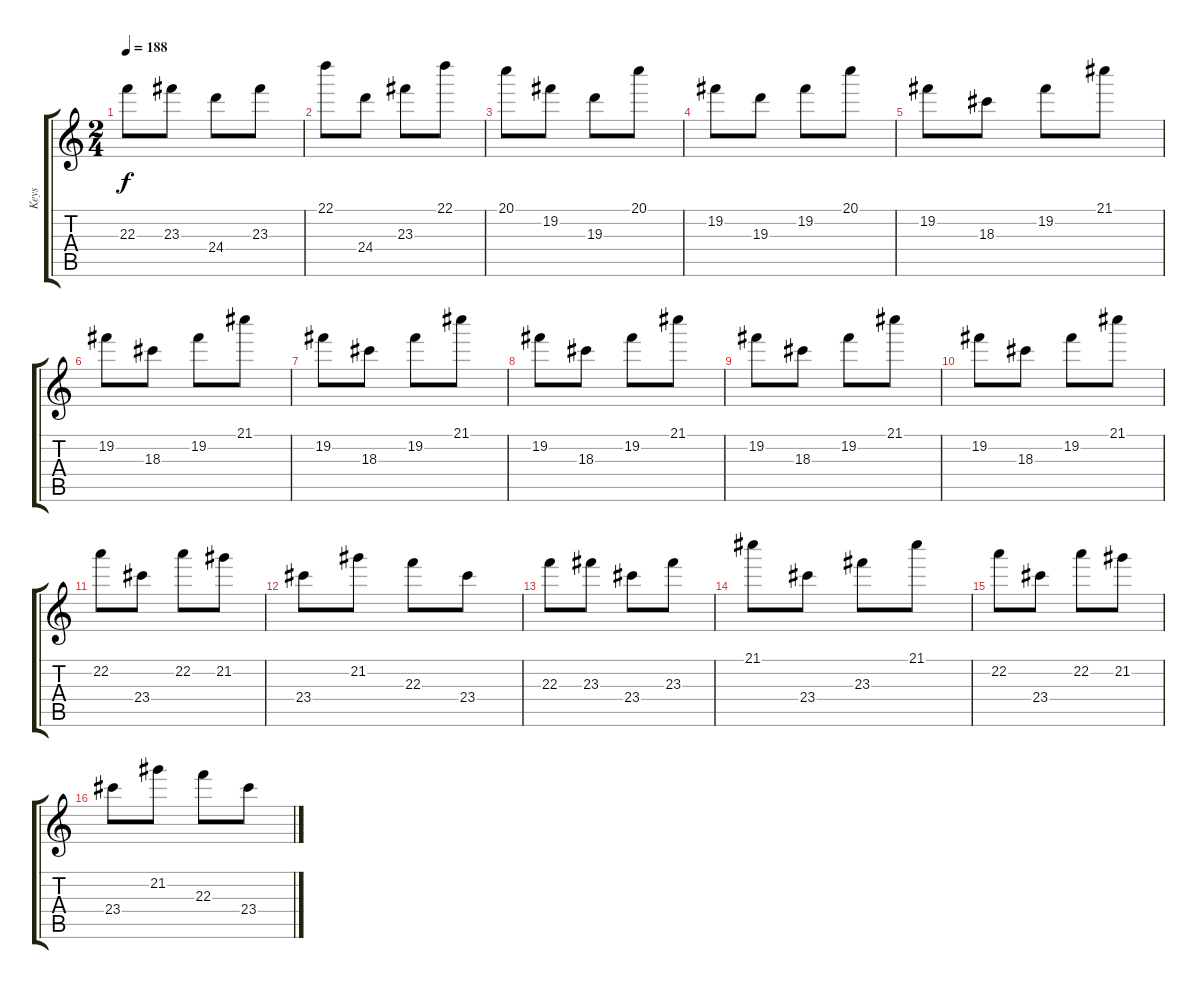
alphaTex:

\track ("Keys" "Keys") {instrument acousticguitarnylon}
\staff {score tabs}
\tuning (E4 B3 G3 D3 A2 E2) {hide}
\ts (2 4)
\tempo 188
\clef g2
\ks c
22.3.8{dy f} 23.3.8 24.4.8 23.3.8 |
22.1.8 24.4.8 23.3.8 22.1.8 |
20.1.8 19.2.8 19.3.8 20.1.8 |
19.2.8 19.3.8 19.2.8 20.1.8 |
19.2.8 18.3.8 19.2.8 21.1.8 |
19.2.8 18.3.8 19.2.8 21.1.8 |
19.2.8 18.3.8 19.2.8 21.1.8 |
19.2.8 18.3.8 19.2.8 21.1.8 |
19.2.8 18.3.8 19.2.8 21.1.8 |
19.2.8 18.3.8 19.2.8 21.1.8 |
22.2.8 23.4.8 22.2.8 21.2.8 |
23.4.8 21.2.8 22.3.8 23.4.8 |
22.3.8 23.3.8 23.4.8 23.3.8 |
21.1.8 23.4.8 23.3.8 21.1.8 |
22.2.8 23.4.8 22.2.8 21.2.8 |
23.4.8 21.2.8 22.3.8 23.4.8
